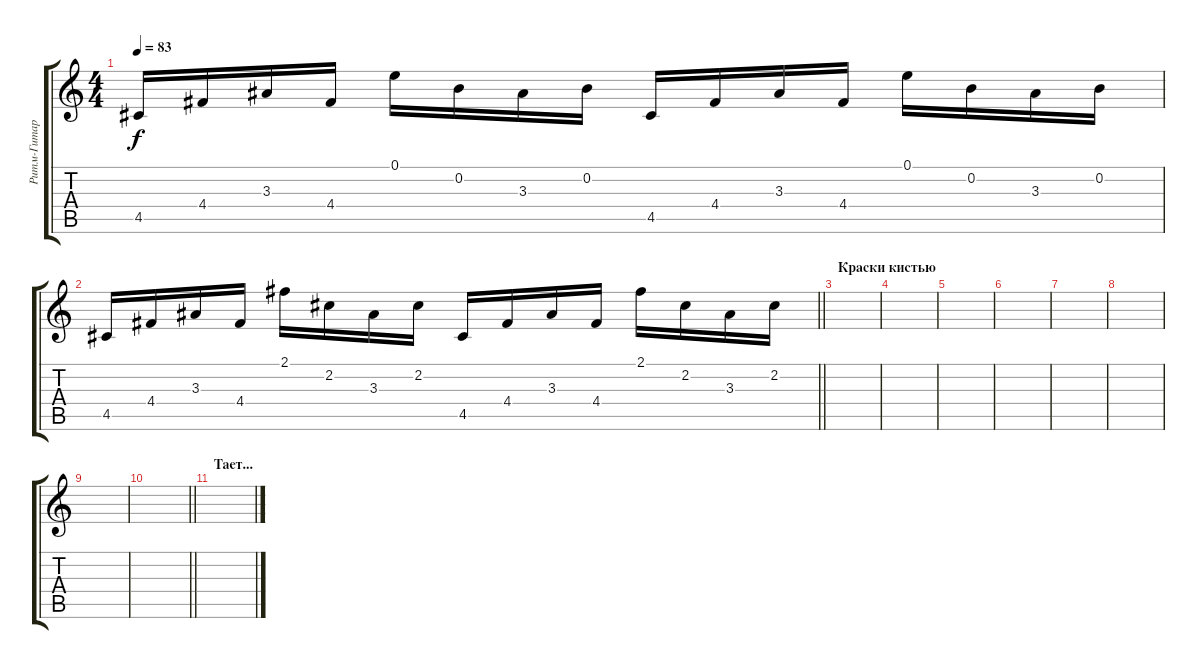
\track ("Ритм-Гитарко (Soapnix)" "Ритм-Гитар") {instrument acousticguitarsteel}
\staff {score tabs}
\tuning (E4 B3 G3 D3 A2 E2) {hide}
\ts (4 4)
\tempo 83
\clef g2
\ks c
4.5.16{dy f} 4.4.16 3.3.16 4.4.16 0.1.16 0.2.16 3.3.16 0.2.16 4.5.16 4.4.16 3.3.16 4.4.16 0.1.16 0.2.16 3.3.16 0.2.16 |
\barLineRight lightlight
4.5.16 4.4.16 3.3.16 4.4.16 2.1.16 2.2.16 3.3.16 2.2.16 4.5.16 4.4.16 3.3.16 4.4.16 2.1.16 2.2.16 3.3.16 2.2.16 |
\section ("" "Краски кистью")
|
|
|
|
|
|
|
\barLineRight lightlight
|
\section ("" "Тает...")
